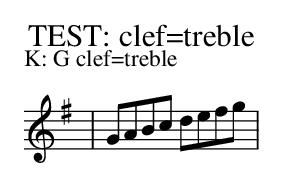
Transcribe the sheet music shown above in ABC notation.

X:1
T: TEST: clef=treble
P: K: G clef=treble
K: G clef=treble
| GABc defg |
